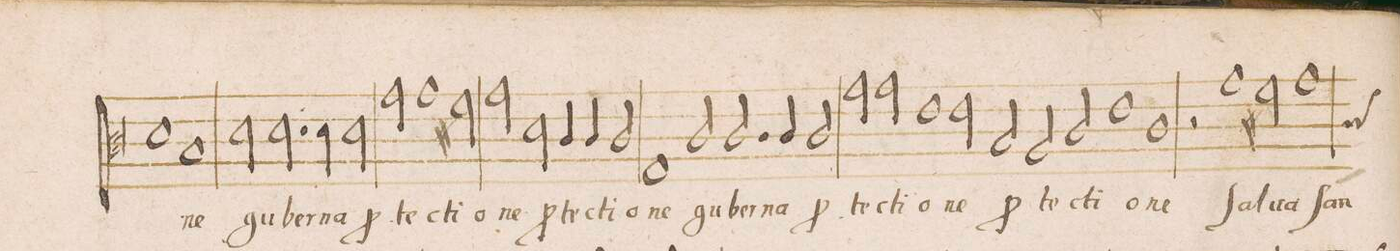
**kern	**text
*I"DISCANTVS	*
*clefC3	*
*k[]	*
*met(C|)	*
*M2/1	*
1d	-ne
=47-	=47-
1B	gu-
2d\	-ber-
2.d\	-na
=48-	=48-
4d\	p(ro)-
2d\	-te-
2g\	-cti-
1g\	-o-
=49-	=49-
2f#X\	.
2g\	-ne
2d\	p(ro)-
=50-	=50-
4c/	-te-
4c/	-cti-
2c/	-o-
1G	-ne
=51-	=51-
2c/	gu-
2.c/	-ber-
4c/	-na
2c/	p(ro)-
=52	=52
2g\	-te-
2g\	-cti-
1e	-o-
=53-	=53-
2e\	-ne
2B/	p(ro)-
2A/	-te-
2c/	-cti-
=54-	=54-
1e	-o-
1c	-ne
=55	=55
2r	.
1g	ſal-
2f#X\	-va
=56	=56
1g	ſan-
*custos:c	*
*-	*-
